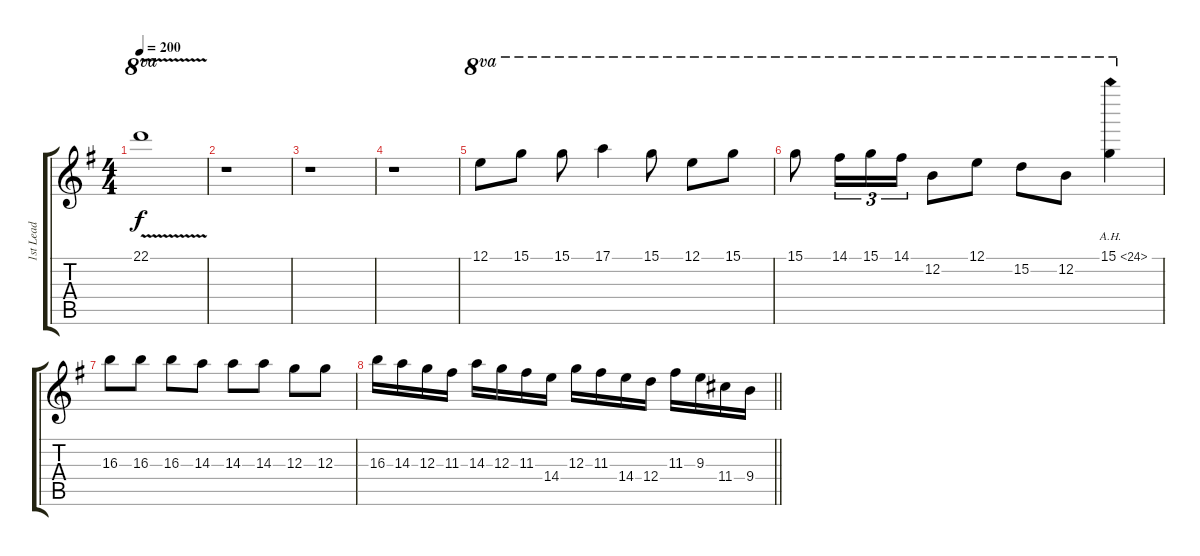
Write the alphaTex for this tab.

\track ("1st Lead" "1st Lead") {instrument distortionguitar}
\staff {score tabs}
\tuning (E4 B3 G3 D3 A2 E2) {hide}
\ts (4 4)
\tempo 200
\clef g2
\ks g
22.1{v}.1{ot 8va dy f} |
r.1 |
r.1 |
r.1 |
12.1.8{ot 8va} 15.1.8{ot 8va} 15.1.8{ot 8va} 17.1.4{ot 8va} 15.1.8{ot 8va} 12.1.8{ot 8va} 15.1.8{ot 8va} |
15.1.8{ot 8va} 14.1.16{tu (3 2) ot 8va} 15.1.16{tu (3 2) ot 8va} 14.1.16{tu (3 2) ot 8va} 12.2.8{ot 8va} 12.1.8{ot 8va} 15.2.8{ot 8va} 12.2.8{ot 8va} 15.1{ah 9}.4{ot 8va} |
16.3.8 16.3.8 16.3.8 14.3.8 14.3.8 14.3.8 12.3.8 12.3.8 |
\barLineRight lightlight
16.3.16 14.3.16 12.3.16 11.3.16 14.3.16 12.3.16 11.3.16 14.4.16 12.3.16 11.3.16 14.4.16 12.4.16 11.3.16 9.3.16 11.4.16 9.4.16
